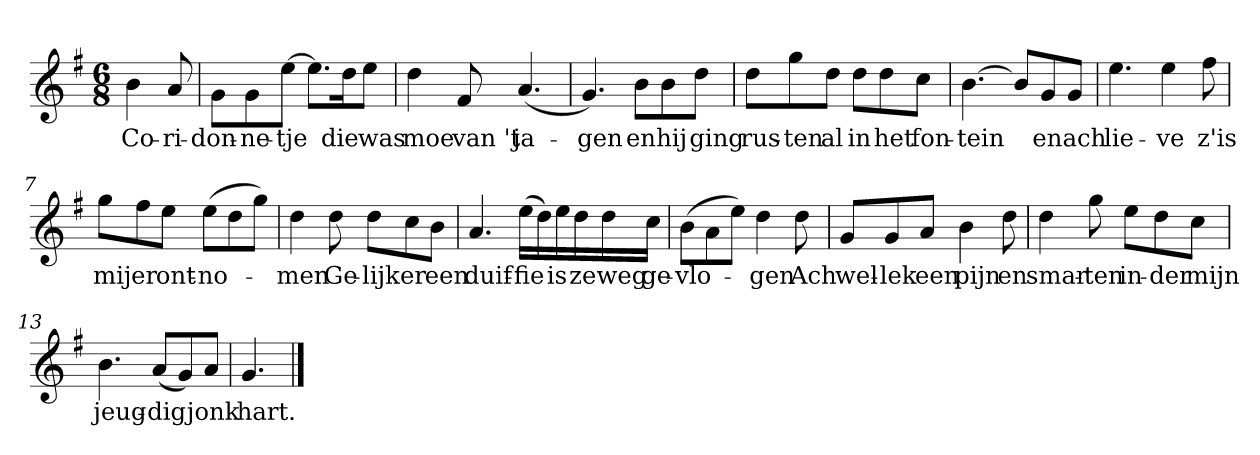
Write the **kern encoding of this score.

**kern	**text
*part1	*part1
*staff1	*staff1
*clefG2	*
*k[f#]	*
*G:	*
*M6/8	*
*MM120	*
=	=
4b	Co-
8a	-ri-
=1	=1
8g\L	-don-
8g\	-ne-
[8ee\J	-tje
8.ee\L]	.
16dd\K	die
8ee\J	was
=2	=2
4dd	moe
8f#	van 't
(4.a	ja-
=3	=3
4.g)	-gen
8b\L	en
8b\	hij
8dd\J	ging
=4	=4
8dd\L	rus-
8gg\	-ten
8dd\J	al
8dd\L	in
8dd\	het
8cc\J	fon-
=5	=5
[4.b	-tein
8b/L]	.
8g/	en
8g/J	ach
=6	=6
4.ee	lie-
4ee	-ve
8ff#	z'is
=7	=7
8gg\L	mij
8ff#\	er
8ee\J	ont-
(8ee\L	-no-
8dd\	.
8gg\J)	.
=8	=8
4dd	-men
8dd	Ge-
8dd\L	-lijk
8cc\	er
8b\J	een
=9	=9
4.a	duif-
(16ee\LL	-fie
16dd\)	.
16ee\	is
16dd\	ze
16dd\	weg
16cc\JJ	ge-
=10	=10
(8b\L	-vlo-
8a\	.
8ee\J)	.
4dd	-gen
8dd	Ach
=11	=11
8g/L	wel-
8g/	-lek
8a/J	een
4b	pijn
8dd	en
=12	=12
4dd	smar-
8gg	-ten
8ee\L	in-
8dd\	-der
8cc\J	mijn
=13	=13
4.b	jeug-
(8a/L	-dig
8g/)	.
8a/J	jonk
=14	=14
4.g	hart.
==	==
*-	*-
